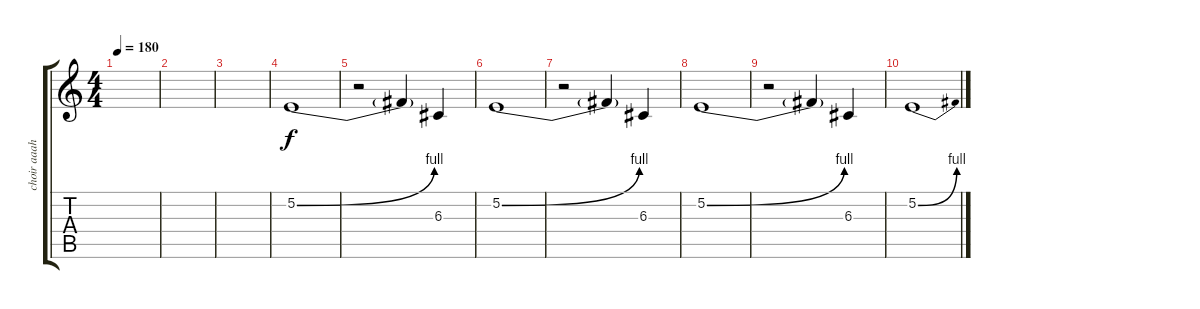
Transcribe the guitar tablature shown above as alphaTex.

\track ("choir aaah" "choir aaah") {instrument choiraahs}
\staff {score tabs}
\tuning (E4 B3 G3 D3 A2 E2) {hide}
\ts (4 4)
\tempo 180
\clef g2
\ks c
|
|
|
5.2{be (bend 0 0 60 4)}.1 |
r.2 5.2{t}.4 6.3.4 |
5.2{be (bend 0 0 60 4)}.1 |
r.2 5.2{t}.4 6.3.4 |
5.2{be (bend 0 0 60 4)}.1 |
r.2 5.2{t}.4 6.3.4 |
5.2{be (bend 0 0 60 4)}.1
